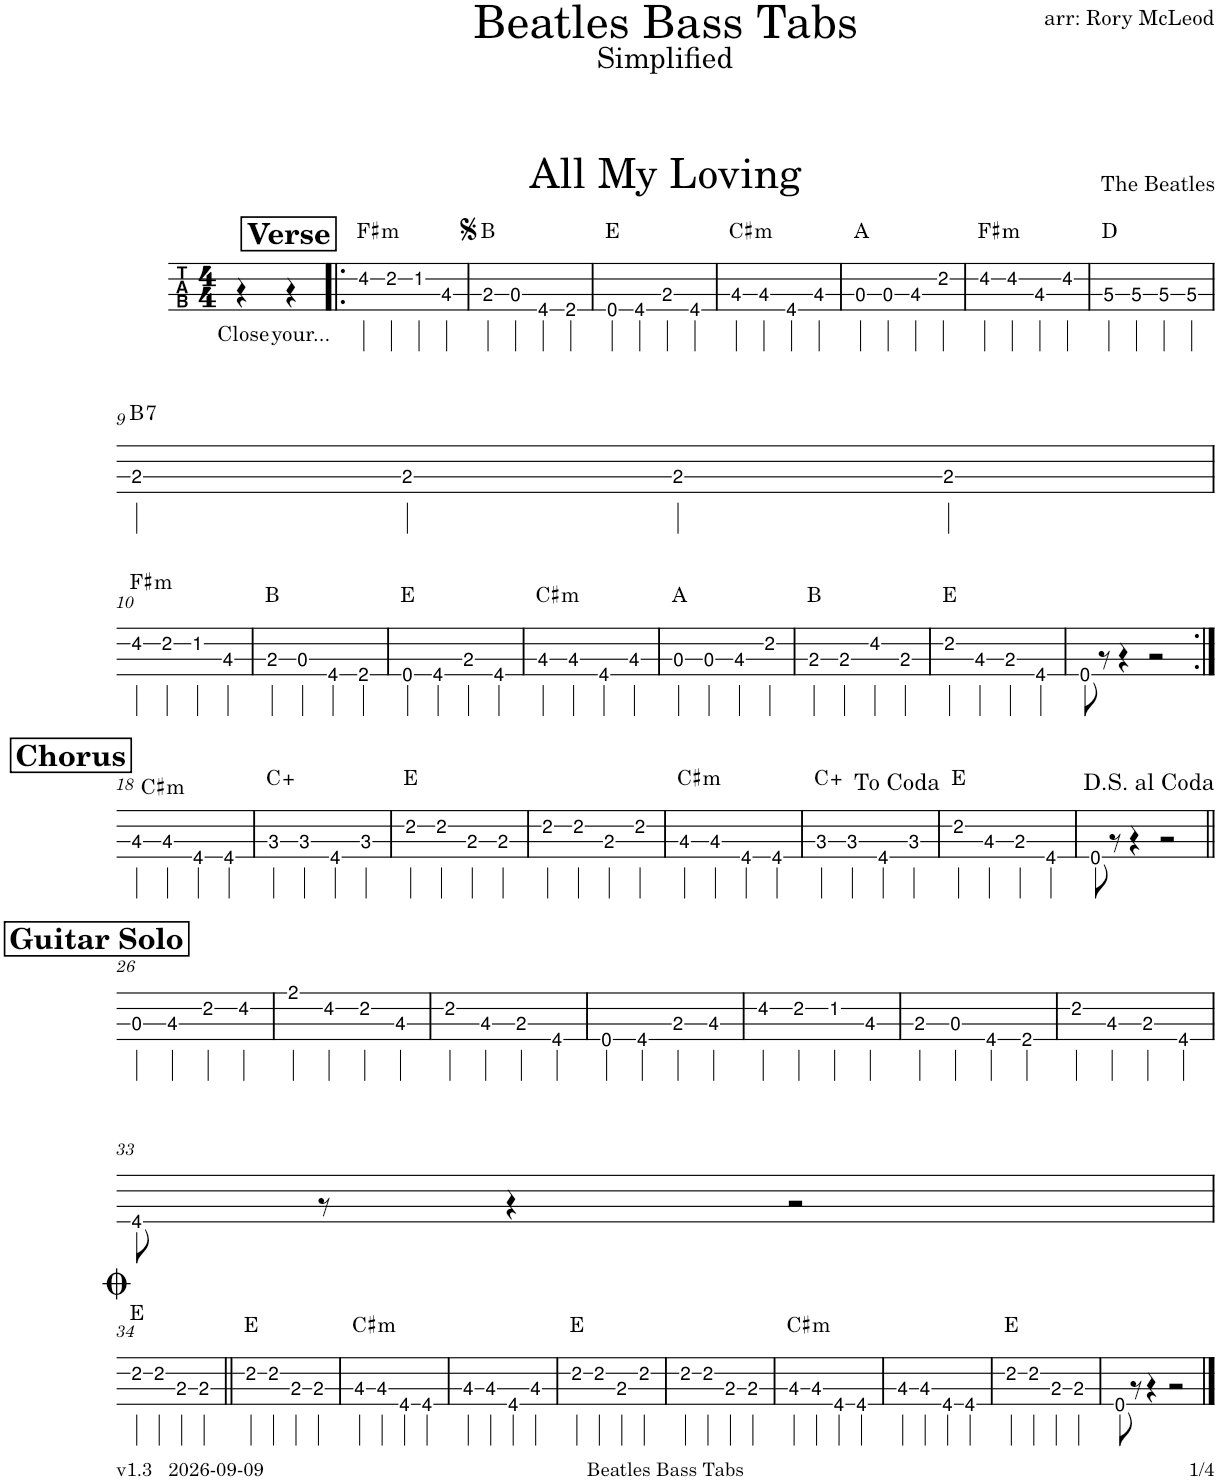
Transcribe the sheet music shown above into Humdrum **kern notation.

**kern	**text	**harte
*part1	*part1	*part1
*staff1	*staff1	*
*I"Bass Guitar	*	*
*I'B. Guit.	*	*
*stria4	*	*
*	*	*
*Trd7c12	*	*
*k[f#c#g#d#]	*	*
*M4/4	*	*
!!LO:REH:place=s1:a:B:cj:fs=14:t=Verse:qo=1
=1	=1	=1
!	!LO:LY:b	!
4r	Close	.
!	!LO:LY:b	!
4r	your...	.
=2!|:	=2!|:	=2!|:
!	!	!LO:H:kt=m
4G-\	.	F#:min
4F-\	.	.
4E-\	.	.
4D-\	.	.
=3	=3	=3
4C-\	.	B:maj
4BB--\	.	.
4AA-\	.	.
4GG-\	.	.
=4	=4	=4
4FF-\	.	E:maj
4AA-\	.	.
4C-\	.	.
4AA-\	.	.
=5	=5	=5
!	!	!LO:H:kt=m
4D-\	.	C#:min
4D-\	.	.
4AA-\	.	.
4D-\	.	.
=6	=6	=6
4BB--\	.	A:maj
4BB--\	.	.
4D-\	.	.
4F-\	.	.
=7	=7	=7
!	!	!LO:H:kt=m
4G-\	.	F#:min
4G-\	.	.
4D-\	.	.
4G-\	.	.
=8	=8	=8
4E--\	.	D:maj
4E--\	.	.
4E--\	.	.
4E--\	.	.
!!LO:LB:g=z
=9	=9	=9
!	!	!LO:H:kt=7
4C-\	.	B:7
4C-\	.	.
4C-\	.	.
4C-\	.	.
!!LO:LB:g=z
=10	=10	=10
!	!	!LO:H:kt=m
4G-\	.	F#:min
4F-\	.	.
4E-\	.	.
4D-\	.	.
=11	=11	=11
4C-\	.	B:maj
4BB--\	.	.
4AA-\	.	.
4GG-\	.	.
=12	=12	=12
4FF-\	.	E:maj
4AA-\	.	.
4C-\	.	.
4AA-\	.	.
=13	=13	=13
!	!	!LO:H:kt=m
4D-\	.	C#:min
4D-\	.	.
4AA-\	.	.
4D-\	.	.
=14	=14	=14
4BB--\	.	A:maj
4BB--\	.	.
4D-\	.	.
4F-\	.	.
=15	=15	=15
4C-\	.	B:maj
4C-\	.	.
4G-\	.	.
4C-\	.	.
=16	=16	=16
4F-\	.	E:maj
4D-\	.	.
4C-\	.	.
4AA-\	.	.
=17	=17	=17
8EE\	.	.
8r	.	.
4r	.	.
2r	.	.
!!LO:LB:g=z
!!LO:REH:place=s1:a:B:cj:fs=14:t=Chorus
=18:|!	=18:|!	=18:|!
!	!	!LO:H:kt=m
4D-\	.	C#:min
4D-\	.	.
4AA-\	.	.
4AA-\	.	.
=19	=19	=19
4C\	.	C:aug
4C\	.	.
4AA-\	.	.
4C\	.	.
=20	=20	=20
4F-\	.	E:maj
4F-\	.	.
4C-\	.	.
4C-\	.	.
=21	=21	=21
4F-\	.	.
4F-\	.	.
4C-\	.	.
4F-\	.	.
=22	=22	=22
!	!	!LO:H:kt=m
4D-\	.	C#:min
4D-\	.	.
4AA-\	.	.
4AA-\	.	.
=23	=23	=23
4C\	.	C:aug
4C\	.	.
4AA-\	.	.
4C\	.	.
=24	=24	=24
4F-\	.	E:maj
4D-\	.	.
4C-\	.	.
4AA-\	.	.
=25	=25	=25
8FF-\	.	.
8r	.	.
4r	.	.
2r	.	.
!!LO:LB:g=z
!!LO:REH:place=s1:a:B:cj:fs=14:t=Guitar Solo
=26||	=26||	=26||
4AA\	.	.
4C#\	.	.
4E\	.	.
4F#\	.	.
=27	=27	=27
4A\	.	.
4F#\	.	.
4E\	.	.
4C#\	.	.
=28	=28	=28
4E\	.	.
4C#\	.	.
4BB\	.	.
4GG#\	.	.
=29	=29	=29
4EE\	.	.
4GG#\	.	.
4BB\	.	.
4C#\	.	.
=30	=30	=30
4F#\	.	.
4E\	.	.
4D#\	.	.
4C#\	.	.
=31	=31	=31
4BB\	.	.
4AA\	.	.
4GG#\	.	.
4FF#\	.	.
=32	=32	=32
4E\	.	.
4C#\	.	.
4BB\	.	.
4GG#\	.	.
!!LO:LB:g=z
=33	=33	=33
8GG#\	.	.
8r	.	.
4r	.	.
2r	.	.
!!LO:LB:g=z
=34	=34	=34
4F-\	.	E:maj
4F-\	.	.
4C-\	.	.
4C-\	.	.
=35||	=35||	=35||
4F-\	.	E:maj
4F-\	.	.
4C-\	.	.
4C-\	.	.
=36	=36	=36
!	!	!LO:H:kt=m
4D-\	.	C#:min
4D-\	.	.
4AA-\	.	.
4AA-\	.	.
=37	=37	=37
4D-\	.	.
4D-\	.	.
4AA-\	.	.
4D-\	.	.
=38	=38	=38
4F-\	.	E:maj
4F-\	.	.
4C-\	.	.
4F-\	.	.
=39	=39	=39
4F-\	.	.
4F-\	.	.
4C-\	.	.
4C-\	.	.
=40	=40	=40
!	!	!LO:H:kt=m
4D-\	.	C#:min
4D-\	.	.
4AA-\	.	.
4AA-\	.	.
=41	=41	=41
4D-\	.	.
4D-\	.	.
4AA-\	.	.
4AA-\	.	.
=42	=42	=42
4F-\	.	E:maj
4F-\	.	.
4C-\	.	.
4C-\	.	.
=43	=43	=43
8FF-\	.	.
8r	.	.
4r	.	.
2r	.	.
==	==	==
*-	*-	*-
